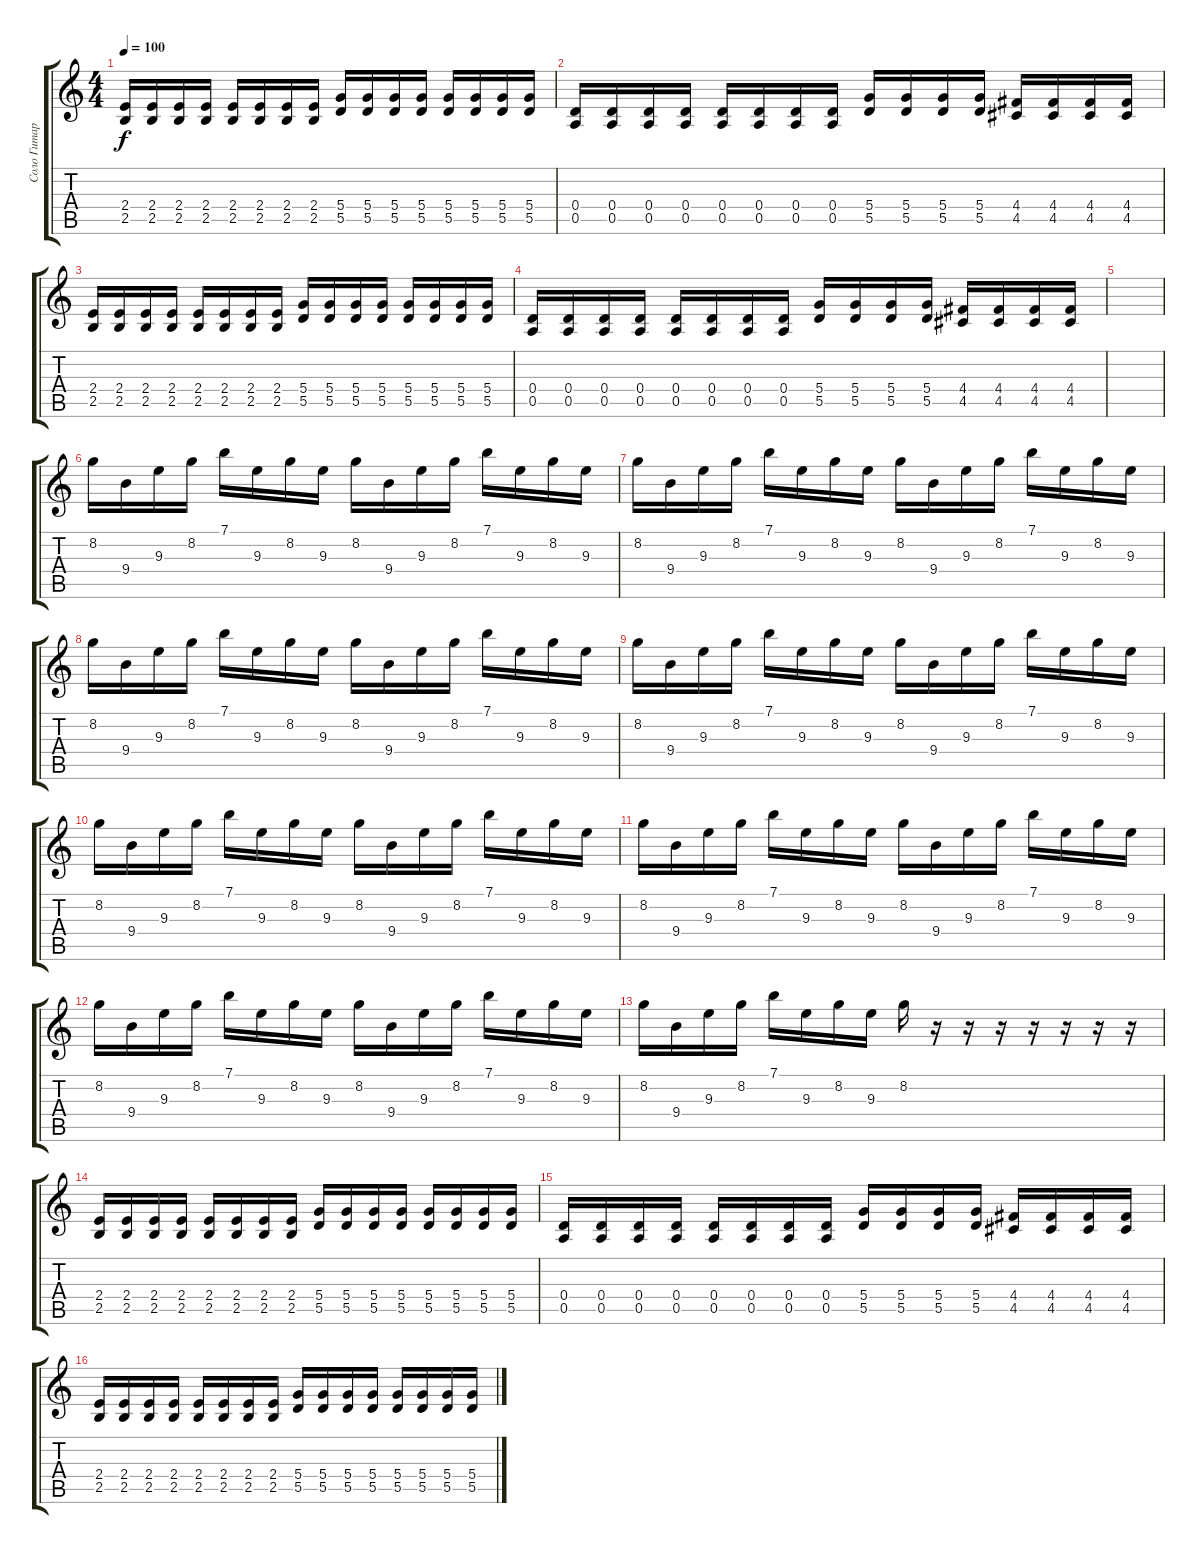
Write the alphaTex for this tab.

\track ("Соло Гитара (Brown Tom)" "Соло Гитар") {instrument distortionguitar}
\staff {score tabs}
\tuning (E4 B3 G3 D3 A2 E2) {hide}
\ts (4 4)
\tempo 100
\clef g2
\ks c
(2.4 2.5).16{dy f} (2.4 2.5).16 (2.4 2.5).16 (2.4 2.5).16 (2.4 2.5).16 (2.4 2.5).16 (2.4 2.5).16 (2.4 2.5).16 (5.4 5.5).16 (5.4 5.5).16 (5.4 5.5).16 (5.4 5.5).16 (5.4 5.5).16 (5.4 5.5).16 (5.4 5.5).16 (5.4 5.5).16 |
(0.4 0.5).16 (0.4 0.5).16 (0.4 0.5).16 (0.4 0.5).16 (0.4 0.5).16 (0.4 0.5).16 (0.4 0.5).16 (0.4 0.5).16 (5.4 5.5).16 (5.4 5.5).16 (5.4 5.5).16 (5.4 5.5).16 (4.4 4.5).16 (4.4 4.5).16 (4.4 4.5).16 (4.4 4.5).16 |
(2.4 2.5).16 (2.4 2.5).16 (2.4 2.5).16 (2.4 2.5).16 (2.4 2.5).16 (2.4 2.5).16 (2.4 2.5).16 (2.4 2.5).16 (5.4 5.5).16 (5.4 5.5).16 (5.4 5.5).16 (5.4 5.5).16 (5.4 5.5).16 (5.4 5.5).16 (5.4 5.5).16 (5.4 5.5).16 |
(0.4 0.5).16 (0.4 0.5).16 (0.4 0.5).16 (0.4 0.5).16 (0.4 0.5).16 (0.4 0.5).16 (0.4 0.5).16 (0.4 0.5).16 (5.4 5.5).16 (5.4 5.5).16 (5.4 5.5).16 (5.4 5.5).16 (4.4 4.5).16 (4.4 4.5).16 (4.4 4.5).16 (4.4 4.5).16 |
|
8.2.16 9.4.16 9.3.16 8.2.16 7.1.16 9.3.16 8.2.16 9.3.16 8.2.16 9.4.16 9.3.16 8.2.16 7.1.16 9.3.16 8.2.16 9.3.16 |
8.2.16 9.4.16 9.3.16 8.2.16 7.1.16 9.3.16 8.2.16 9.3.16 8.2.16 9.4.16 9.3.16 8.2.16 7.1.16 9.3.16 8.2.16 9.3.16 |
8.2.16 9.4.16 9.3.16 8.2.16 7.1.16 9.3.16 8.2.16 9.3.16 8.2.16 9.4.16 9.3.16 8.2.16 7.1.16 9.3.16 8.2.16 9.3.16 |
8.2.16 9.4.16 9.3.16 8.2.16 7.1.16 9.3.16 8.2.16 9.3.16 8.2.16 9.4.16 9.3.16 8.2.16 7.1.16 9.3.16 8.2.16 9.3.16 |
8.2.16 9.4.16 9.3.16 8.2.16 7.1.16 9.3.16 8.2.16 9.3.16 8.2.16 9.4.16 9.3.16 8.2.16 7.1.16 9.3.16 8.2.16 9.3.16 |
8.2.16 9.4.16 9.3.16 8.2.16 7.1.16 9.3.16 8.2.16 9.3.16 8.2.16 9.4.16 9.3.16 8.2.16 7.1.16 9.3.16 8.2.16 9.3.16 |
8.2.16 9.4.16 9.3.16 8.2.16 7.1.16 9.3.16 8.2.16 9.3.16 8.2.16 9.4.16 9.3.16 8.2.16 7.1.16 9.3.16 8.2.16 9.3.16 |
8.2.16 9.4.16 9.3.16 8.2.16 7.1.16 9.3.16 8.2.16 9.3.16 8.2.16 r.16 r.16 r.16 r.16 r.16 r.16 r.16 |
(2.4 2.5).16 (2.4 2.5).16 (2.4 2.5).16 (2.4 2.5).16 (2.4 2.5).16 (2.4 2.5).16 (2.4 2.5).16 (2.4 2.5).16 (5.4 5.5).16 (5.4 5.5).16 (5.4 5.5).16 (5.4 5.5).16 (5.4 5.5).16 (5.4 5.5).16 (5.4 5.5).16 (5.4 5.5).16 |
(0.4 0.5).16 (0.4 0.5).16 (0.4 0.5).16 (0.4 0.5).16 (0.4 0.5).16 (0.4 0.5).16 (0.4 0.5).16 (0.4 0.5).16 (5.4 5.5).16 (5.4 5.5).16 (5.4 5.5).16 (5.4 5.5).16 (4.4 4.5).16 (4.4 4.5).16 (4.4 4.5).16 (4.4 4.5).16 |
(2.4 2.5).16 (2.4 2.5).16 (2.4 2.5).16 (2.4 2.5).16 (2.4 2.5).16 (2.4 2.5).16 (2.4 2.5).16 (2.4 2.5).16 (5.4 5.5).16 (5.4 5.5).16 (5.4 5.5).16 (5.4 5.5).16 (5.4 5.5).16 (5.4 5.5).16 (5.4 5.5).16 (5.4 5.5).16
